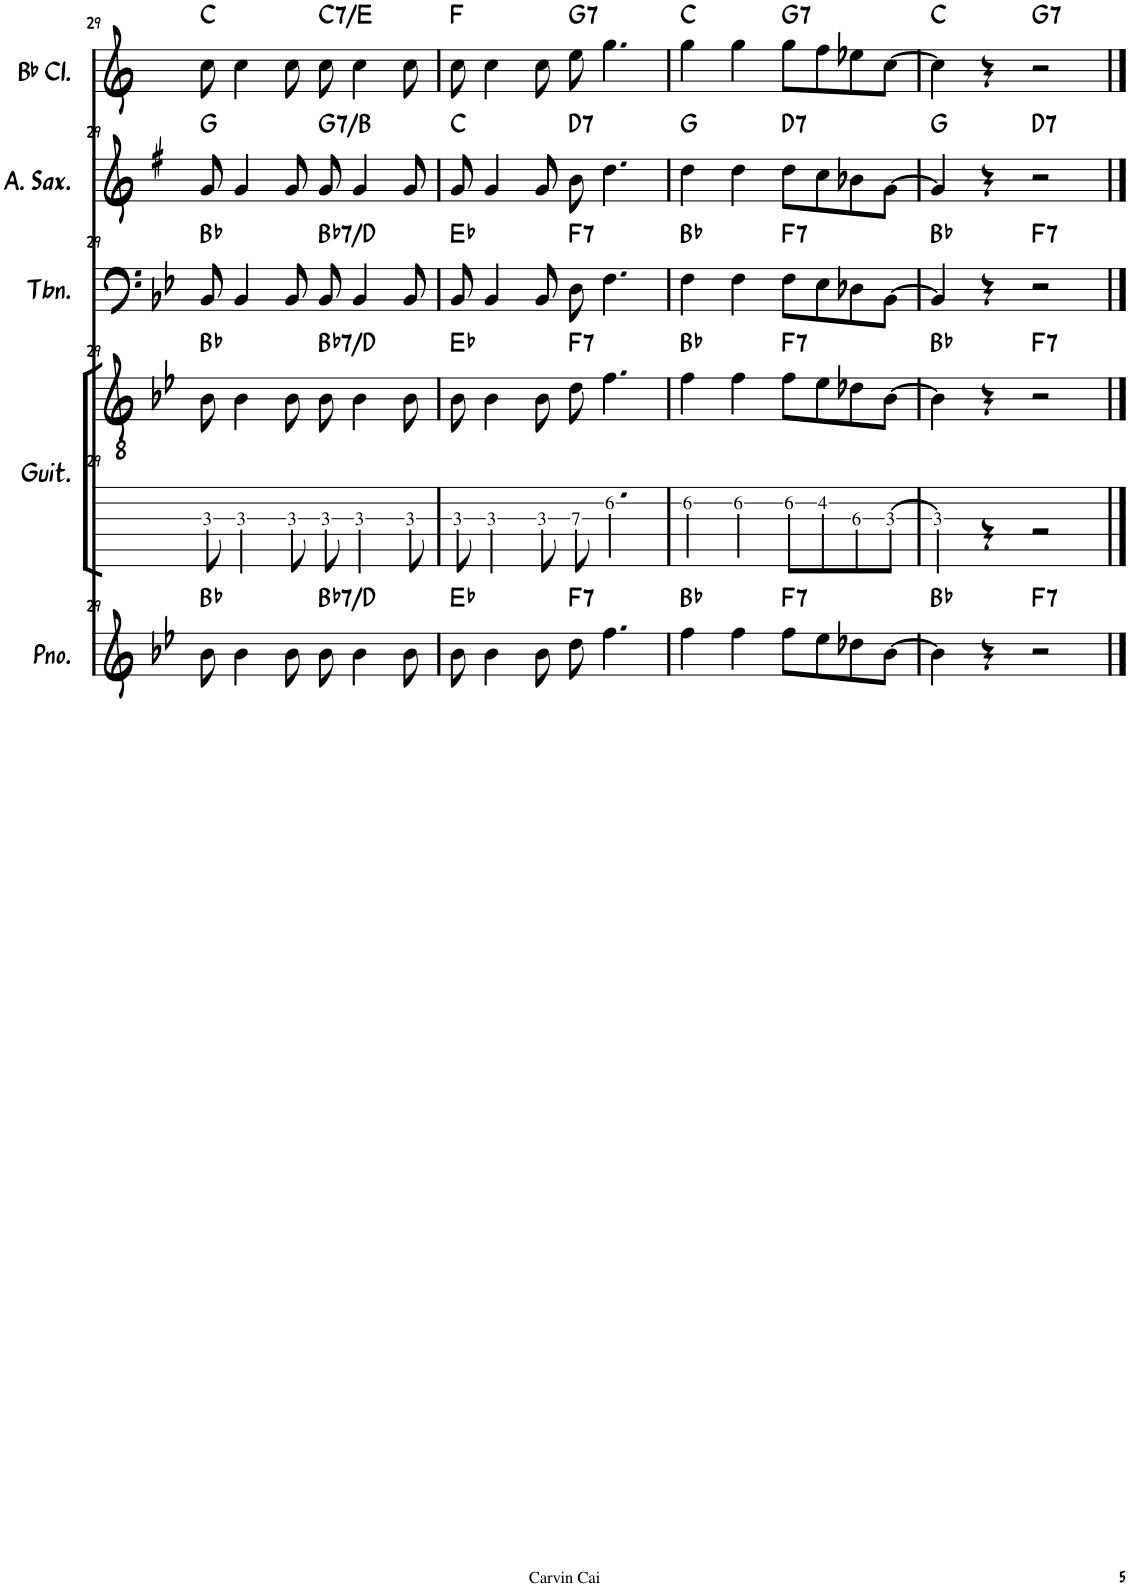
**kern	**harte	**kern	**kern	**harte	**kern	**harte	**kern	**harte	**kern	**harte
*part5	*part5	*part4	*part4	*part4	*part3	*part3	*part2	*part2	*part1	*part1
*staff6	*	*staff5	*staff4	*	*staff3	*	*staff2	*	*staff1	*
*I"钢琴	*	*I"原音吉他	*	*	*I"长号	*	*I"中音萨克斯	*	*I"降B调单簧管	*
!!LO:PB:g=z
*clefG2	*	*	*clefGv2	*	*clefF4	*	*clefG2	*	*clefG2	*
*	*	*	*	*	*	*	*Trd5c9	*	*Trd1c2	*
*k[b-e-]	*	*k[b-e-]	*k[b-e-]	*	*k[b-e-]	*	*k[f#]	*	*k[]	*
*M4/4	*	*M4/4	*M4/4	*	*M4/4	*	*M4/4	*	*M4/4	*
=29	=29	=29	=29	=29	=29	=29	=29	=29	=29	=29
8b-\	Bb:maj	8B-\	8B-\	Bb:maj	8BB-/	Bb:maj	8g/	G:maj	8cc\	C:maj
4b-\	.	4B-\	4B-\	.	4BB-/	.	4g/	.	4cc\	.
8b-\	.	8B-\	8B-\	.	8BB-/	.	8g/	.	8cc\	.
!	!LO:H:kt=7	!	!	!LO:H:kt=7	!	!LO:H:kt=7	!	!LO:H:kt=7	!	!LO:H:kt=7
8b-\	Bb:7/3	8B-\	8B-\	Bb:7/3	8BB-/	Bb:7/3	8g/	G:7/3	8cc\	C:7/3
4b-\	.	4B-\	4B-\	.	4BB-/	.	4g/	.	4cc\	.
8b-\	.	8B-\	8B-\	.	8BB-/	.	8g/	.	8cc\	.
=30	=30	=30	=30	=30	=30	=30	=30	=30	=30	=30
8b-\	Eb:maj	8B-\	8B-\	Eb:maj	8BB-/	Eb:maj	8g/	C:maj	8cc\	F:maj
4b-\	.	4B-\	4B-\	.	4BB-/	.	4g/	.	4cc\	.
8b-\	.	8B-\	8B-\	.	8BB-/	.	8g/	.	8cc\	.
!	!LO:H:kt=7	!	!	!LO:H:kt=7	!	!LO:H:kt=7	!	!LO:H:kt=7	!	!LO:H:kt=7
8dd\	F:7	8d\	8d\	F:7	8D\	F:7	8b\	D:7	8ee\	G:7
4.ff\	.	4.f\	4.f\	.	4.F\	.	4.dd\	.	4.gg\	.
=31	=31	=31	=31	=31	=31	=31	=31	=31	=31	=31
4ff\	Bb:maj	4f\	4f\	Bb:maj	4F\	Bb:maj	4dd\	G:maj	4gg\	C:maj
4ff\	.	4f\	4f\	.	4F\	.	4dd\	.	4gg\	.
!	!LO:H:kt=7	!	!	!LO:H:kt=7	!	!LO:H:kt=7	!	!LO:H:kt=7	!	!LO:H:kt=7
8ff\L	F:7	8f\L	8f\L	F:7	8F\L	F:7	8dd\L	D:7	8gg\L	G:7
8ee-\	.	8e-\	8e-\	.	8E-\	.	8cc\	.	8ff\	.
8dd-X\	.	8d-X\	8d-X\	.	8D-X\	.	8b-X\	.	8ee-X\	.
[8b-\J	.	[8B-\J	[8B-\J	.	[8BB-\J	.	[8g\J	.	[8cc\J	.
=32	=32	=32	=32	=32	=32	=32	=32	=32	=32	=32
4b-\]	Bb:maj	4B-\]	4B-\]	Bb:maj	4BB-/]	Bb:maj	4g/]	G:maj	4cc\]	C:maj
4r	.	4r	4r	.	4r	.	4r	.	4r	.
!	!LO:H:kt=7	!	!	!LO:H:kt=7	!	!LO:H:kt=7	!	!LO:H:kt=7	!	!LO:H:kt=7
2r	F:7	2r	2r	F:7	2r	F:7	2r	D:7	2r	G:7
==	==	==	==	==	==	==	==	==	==	==
*-	*-	*-	*-	*-	*-	*-	*-	*-	*-	*-
